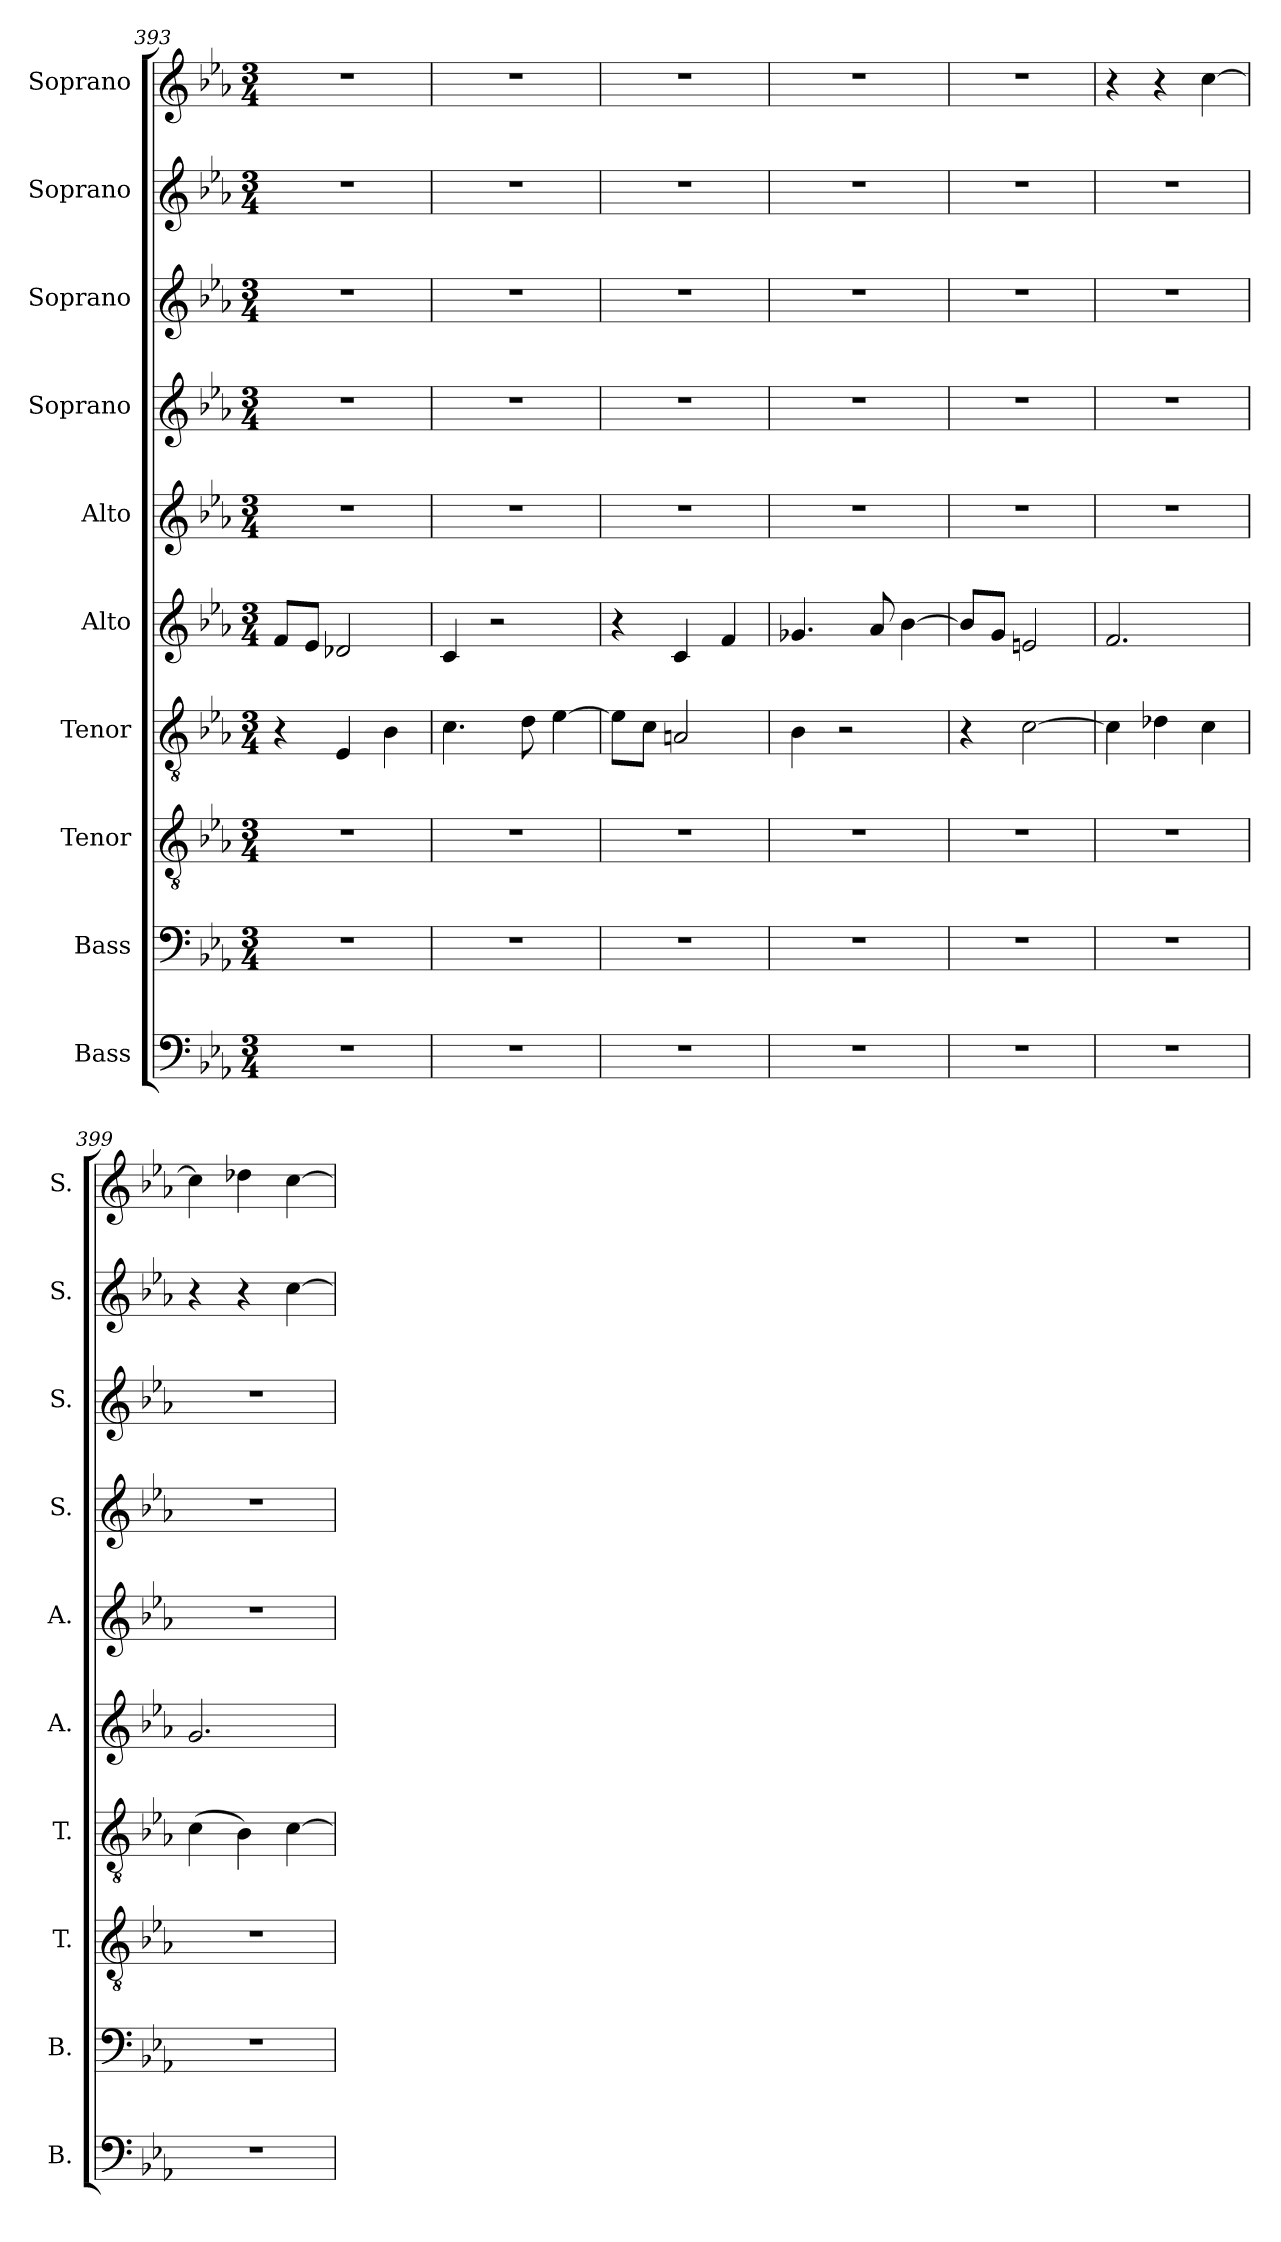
**kern	**kern	**kern	**kern	**kern	**kern	**kern	**kern	**kern	**kern
*part10	*part9	*part8	*part7	*part6	*part5	*part4	*part3	*part2	*part1
*staff10	*staff9	*staff8	*staff7	*staff6	*staff5	*staff4	*staff3	*staff2	*staff1
*I"Bass	*I"Bass	*I"Tenor	*I"Tenor	*I"Alto	*I"Alto	*I"Soprano	*I"Soprano	*I"Soprano	*I"Soprano
*I'B.	*I'B.	*I'T.	*I'T.	*I'A.	*I'A.	*I'S.	*I'S.	*I'S.	*I'S.
!!LO:PB:g=z
*clefF4	*clefF4	*clefGv2	*clefGv2	*clefG2	*clefG2	*clefG2	*clefG2	*clefG2	*clefG2
*k[b-e-a-]	*k[b-e-a-]	*k[b-e-a-]	*k[b-e-a-]	*k[b-e-a-]	*k[b-e-a-]	*k[b-e-a-]	*k[b-e-a-]	*k[b-e-a-]	*k[b-e-a-]
*M3/4	*M3/4	*M3/4	*M3/4	*M3/4	*M3/4	*M3/4	*M3/4	*M3/4	*M3/4
=393	=393	=393	=393	=393	=393	=393	=393	=393	=393
2.r	2.r	2.r	4r	8f/L	2.r	2.r	2.r	2.r	2.r
.	.	.	.	8e-/J	.	.	.	.	.
.	.	.	4E-/	2d-X/	.	.	.	.	.
.	.	.	4B-\	.	.	.	.	.	.
=394	=394	=394	=394	=394	=394	=394	=394	=394	=394
2.r	2.r	2.r	4.c\	4c/	2.r	2.r	2.r	2.r	2.r
.	.	.	.	2r	.	.	.	.	.
.	.	.	8d\	.	.	.	.	.	.
.	.	.	[4e-\	.	.	.	.	.	.
=395	=395	=395	=395	=395	=395	=395	=395	=395	=395
2.r	2.r	2.r	8e-\L]	4r	2.r	2.r	2.r	2.r	2.r
.	.	.	8c\J	.	.	.	.	.	.
.	.	.	2An/	4c/	.	.	.	.	.
.	.	.	.	4f/	.	.	.	.	.
=396	=396	=396	=396	=396	=396	=396	=396	=396	=396
2.r	2.r	2.r	4B-\	4.g-X/	2.r	2.r	2.r	2.r	2.r
.	.	.	2r	.	.	.	.	.	.
.	.	.	.	8a-/	.	.	.	.	.
.	.	.	.	[4b-\	.	.	.	.	.
=397	=397	=397	=397	=397	=397	=397	=397	=397	=397
2.r	2.r	2.r	4r	8b-/L]	2.r	2.r	2.r	2.r	2.r
.	.	.	.	8g/J	.	.	.	.	.
.	.	.	[2c\	2en/	.	.	.	.	.
=398	=398	=398	=398	=398	=398	=398	=398	=398	=398
2.r	2.r	2.r	4c\]	2.f/	2.r	2.r	2.r	2.r	4r
.	.	.	4d-X\	.	.	.	.	.	4r
.	.	.	4c\	.	.	.	.	.	[4cc\
=399	=399	=399	=399	=399	=399	=399	=399	=399	=399
2.r	2.r	2.r	(4c\	2.g/	2.r	2.r	2.r	4r	4cc\]
.	.	.	4B-\)	.	.	.	.	4r	4dd-X\
.	.	.	[4c\	.	.	.	.	[4cc\	[4cc\
=	=	=	=	=	=	=	=	=	=
*-	*-	*-	*-	*-	*-	*-	*-	*-	*-
